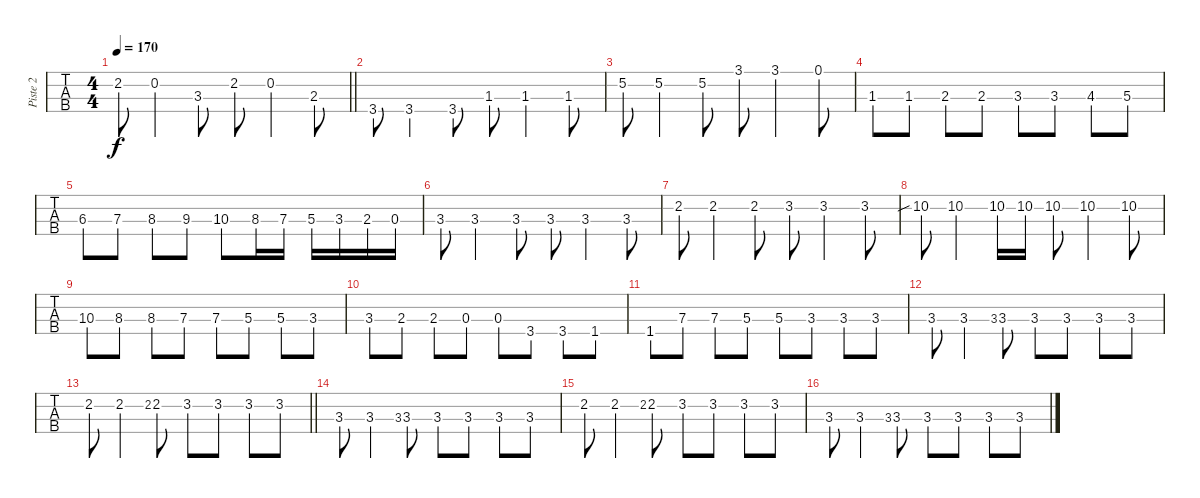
\track ("Piste 2" "Piste 2") {instrument electricbasspick}
\staff {tabs}
\tuning (G2 D2 A1 E1) {hide}
\ts (4 4)
\tempo 170
\clef f4
\barLineRight lightlight
\ks c
2.2.8{dy f} 0.2.4 3.3.8 2.2.8 0.2.4 2.3.8 |
3.4.8 3.4.4 3.4.8 1.3.8 1.3.4 1.3.8 |
5.2.8 5.2.4 5.2.8 3.1.8 3.1.4 0.1.8 |
1.3.8 1.3.8 2.3.8 2.3.8 3.3.8 3.3.8 4.3.8 5.3.8 |
6.3.8 7.3.8 8.3.8 9.3.8 10.3.8 8.3.16 7.3.16 5.3.16 3.3.16 2.3.16 0.3.16 |
3.3.8 3.3.4 3.3.8 3.3.8 3.3.4 3.3.8 |
2.2.8 2.2.4 2.2.8 3.2.8 3.2.4 3.2.8 |
10.2{sib}.8 10.2.4 10.2.16 10.2.16 10.2.8 10.2.4 10.2.8 |
10.3.8 8.3.8 8.3.8 7.3.8 7.3.8 5.3.8 5.3.8 3.3.8 |
3.3.8 2.3.8 2.3.8 0.3.8 0.3.8 3.4.8 3.4.8 1.4.8 |
1.4.8 7.3.8 7.3.8 5.3.8 5.3.8 3.3.8 3.3.8 3.3.8 |
3.3.8 3.3.4 3.3.8{gr} 3.3.8 3.3.8 3.3.8 3.3.8 3.3.8 |
\barLineRight lightlight
2.2.8 2.2.4 2.2.8{gr} 2.2.8 3.2.8 3.2.8 3.2.8 3.2.8 |
3.3.8 3.3.4 3.3.8{gr} 3.3.8 3.3.8 3.3.8 3.3.8 3.3.8 |
2.2.8 2.2.4 2.2.8{gr} 2.2.8 3.2.8 3.2.8 3.2.8 3.2.8 |
3.3.8 3.3.4 3.3.8{gr} 3.3.8 3.3.8 3.3.8 3.3.8 3.3.8
